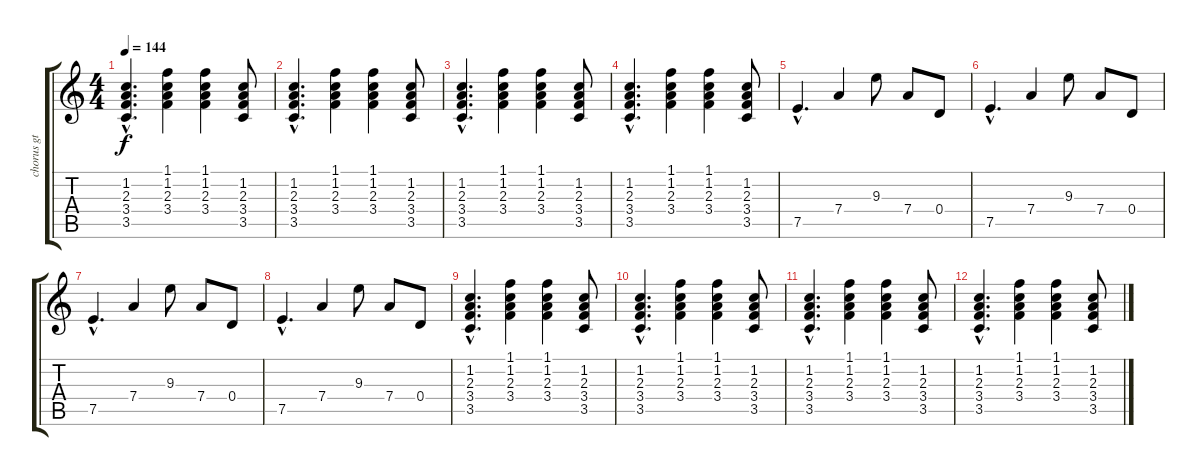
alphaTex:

\track ("chorus gt" "chorus gt") {instrument electricguitarclean}
\staff {score tabs}
\tuning (E4 B3 G3 D3 A2 E2) {hide}
\ts (4 4)
\tempo 144
\clef g2
\ks c
(1.2{hac} 2.3{hac} 3.4{hac} 3.5{hac}).4{d dy f} (1.1 1.2 2.3 3.4).4 (1.1 1.2 2.3 3.4).4 (1.2 2.3 3.4 3.5).8 |
(1.2{hac} 2.3{hac} 3.4{hac} 3.5{hac}).4{d} (1.1 1.2 2.3 3.4).4 (1.1 1.2 2.3 3.4).4 (1.2 2.3 3.4 3.5).8 |
(1.2{hac} 2.3{hac} 3.4{hac} 3.5{hac}).4{d} (1.1 1.2 2.3 3.4).4 (1.1 1.2 2.3 3.4).4 (1.2 2.3 3.4 3.5).8 |
(1.2{hac} 2.3{hac} 3.4{hac} 3.5{hac}).4{d} (1.1 1.2 2.3 3.4).4 (1.1 1.2 2.3 3.4).4 (1.2 2.3 3.4 3.5).8 |
7.5{hac}.4{d} 7.4.4 9.3.8 7.4.8 0.4.8 |
7.5{hac}.4{d} 7.4.4 9.3.8 7.4.8 0.4.8 |
7.5{hac}.4{d} 7.4.4 9.3.8 7.4.8 0.4.8 |
7.5{hac}.4{d} 7.4.4 9.3.8 7.4.8 0.4.8 |
(1.2{hac} 2.3{hac} 3.4{hac} 3.5{hac}).4{d} (1.1 1.2 2.3 3.4).4 (1.1 1.2 2.3 3.4).4 (1.2 2.3 3.4 3.5).8 |
(1.2{hac} 2.3{hac} 3.4{hac} 3.5{hac}).4{d} (1.1 1.2 2.3 3.4).4 (1.1 1.2 2.3 3.4).4 (1.2 2.3 3.4 3.5).8 |
(1.2{hac} 2.3{hac} 3.4{hac} 3.5{hac}).4{d} (1.1 1.2 2.3 3.4).4 (1.1 1.2 2.3 3.4).4 (1.2 2.3 3.4 3.5).8 |
(1.2{hac} 2.3{hac} 3.4{hac} 3.5{hac}).4{d} (1.1 1.2 2.3 3.4).4 (1.1 1.2 2.3 3.4).4 (1.2 2.3 3.4 3.5).8
